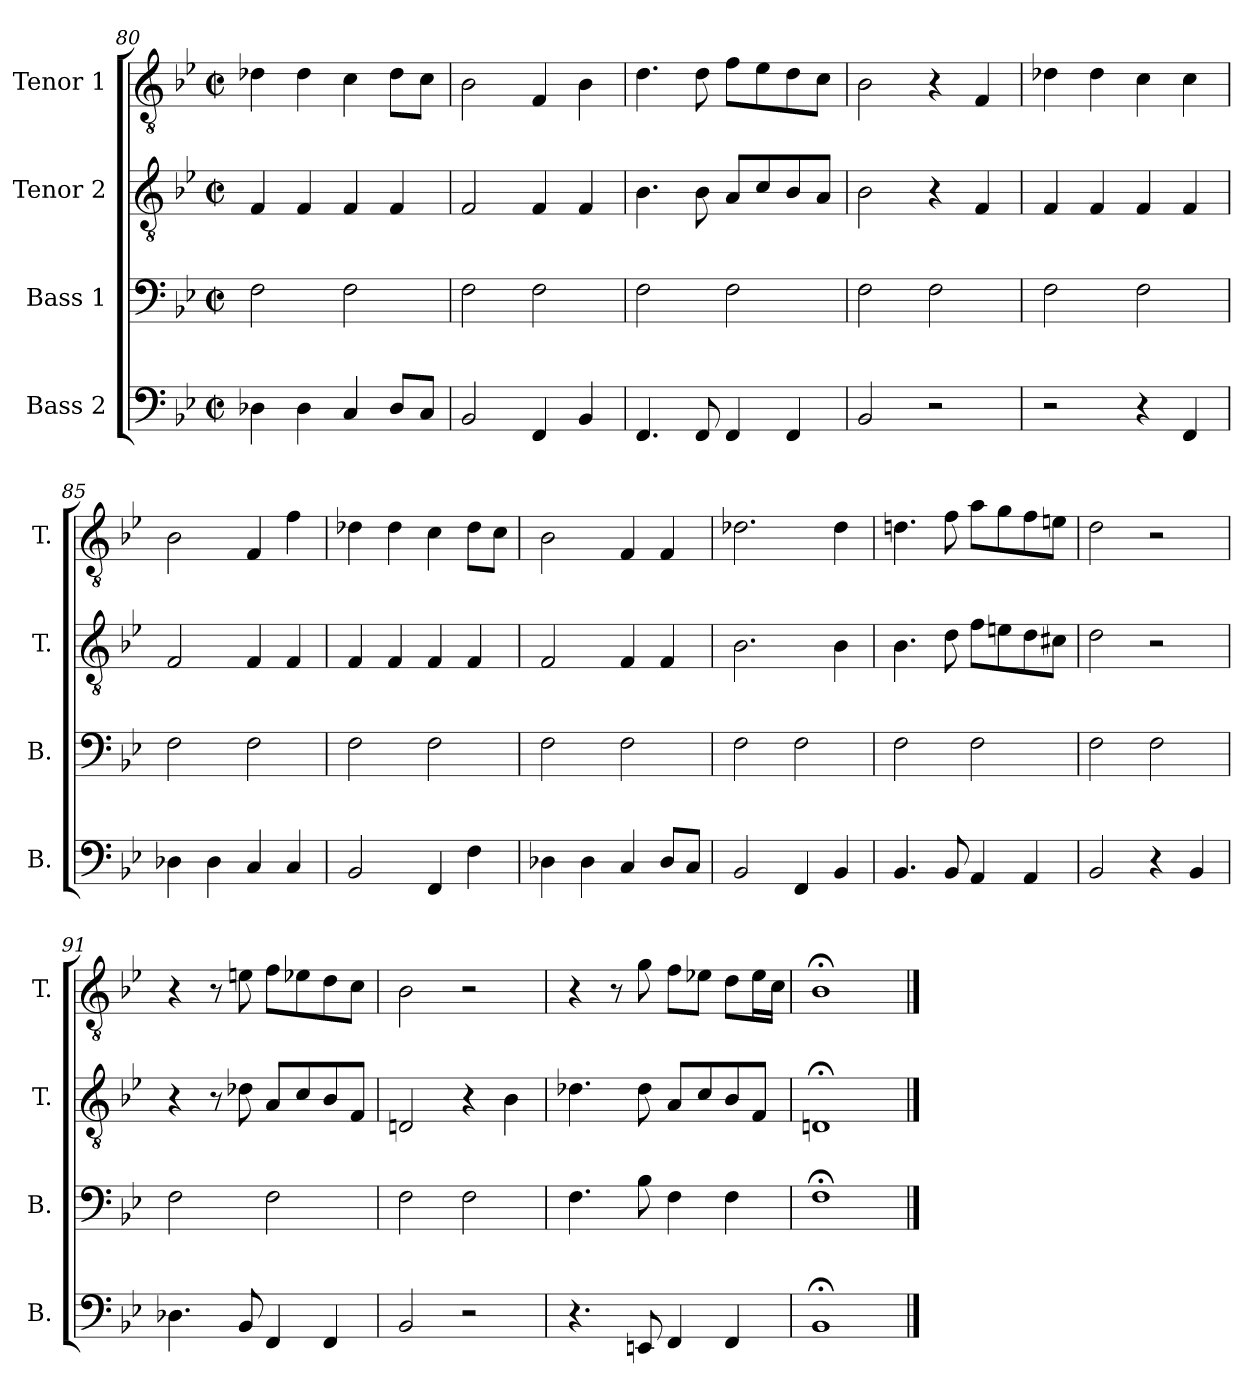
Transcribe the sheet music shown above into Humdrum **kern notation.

**kern	**kern	**kern	**kern
*part4	*part3	*part2	*part1
*staff4	*staff3	*staff2	*staff1
*I"Bass 2	*I"Bass 1	*I"Tenor 2	*I"Tenor 1
*I'B.	*I'B.	*I'T.	*I'T.
*clefF4	*clefF4	*clefGv2	*clefGv2
*	*	*ITrd7c12	*ITrd7c12
*k[b-e-]	*k[b-e-]	*k[b-e-]	*k[b-e-]
*B-:	*B-:	*B-:	*B-:
*M2/2	*M2/2	*M2/2	*M2/2
*met(c|)	*met(c|)	*met(c|)	*met(c|)
=80	=80	=80	=80
4D-Xi\	2Fi\	4FFi/	4D-Xi\
4D-i\	.	4FFi/	4D-i\
4Ci/	2Fi\	4FFi/	4Ci\
8D-i/L	.	4FFi/	8D-i\L
8Ci/J	.	.	8Ci\J
=81	=81	=81	=81
2BB-i/	2Fi\	2FFi/	2BB-i\
4FFi/	2Fi\	4FFi/	4FFi/
4BB-i/	.	4FFi/	4BB-i\
=82	=82	=82	=82
4.FFi/	2Fi\	4.BB-i\	4.Di\
8FFi/	.	8BB-i\	8Di\
4FFi/	2Fi\	8AAi/L	8Fi\L
.	.	8Ci/	8E-i\
4FFi/	.	8BB-i/	8Di\
.	.	8AAi/J	8Ci\J
=83	=83	=83	=83
2BB-i/	2Fi\	2BB-i\	2BB-i\
2r	2Fi\	4r	4r
.	.	4FFi/	4FFi/
=84	=84	=84	=84
2r	2Fi\	4FFi/	4D-Xi\
.	.	4FFi/	4D-i\
4r	2Fi\	4FFi/	4Ci\
4FFi/	.	4FFi/	4Ci\
!!LO:LB:g=z
=85	=85	=85	=85
4D-Xi\	2Fi\	2FFi/	2BB-i\
4D-i\	.	.	.
4Ci/	2Fi\	4FFi/	4FFi/
4Ci/	.	4FFi/	4Fi\
=86	=86	=86	=86
2BB-i/	2Fi\	4FFi/	4D-Xi\
.	.	4FFi/	4D-i\
4FFi/	2Fi\	4FFi/	4Ci\
4Fi\	.	4FFi/	8D-i\L
.	.	.	8Ci\J
=87	=87	=87	=87
4D-Xi\	2Fi\	2FFi/	2BB-i\
4D-i\	.	.	.
4Ci/	2Fi\	4FFi/	4FFi/
8D-i/L	.	4FFi/	4FFi/
8Ci/J	.	.	.
=88	=88	=88	=88
2BB-i/	2Fi\	2.BB-i\	2.D-Xi\
4FFi/	2Fi\	.	.
4BB-i/	.	4BB-i\	4D-i\
=89	=89	=89	=89
4.BB-i/	2Fi\	4.BB-i\	4.Dni\
8BB-i/	.	8Di\	8Fi\
4AAi/	2Fi\	8Fi\L	8Ai\L
.	.	8Eni\	8Gi\
4AAi/	.	8Di\	8Fi\
.	.	8C#Xi\J	8Eni\J
!!LO:PB:g=z
=90	=90	=90	=90
2BB-i/	2Fi\	2Di\	2Di\
4r	2Fi\	2r	2r
4BB-i/	.	.	.
=91	=91	=91	=91
4.D-Xi\	2Fi\	4r	4r
.	.	8r	8r
8BB-i/	.	8D-Xi\	8Eni\
4FFi/	2Fi\	8AAi/L	8Fi\L
.	.	8Ci/	8E-Xi\
4FFi/	.	8BB-i/	8Di\
.	.	8FFi/J	8Ci\J
=92	=92	=92	=92
2BB-i/	2Fi\	2DDni/	2BB-i\
2r	2Fi\	4r	2r
.	.	4BB-i\	.
=93	=93	=93	=93
4.r	4.Fi\	4.D-Xi\	4r
.	.	.	8r
8EEni/	8B-i\	8D-i\	8Gi\
4FFi/	4Fi\	8AAi/L	8Fi\L
.	.	8Ci/	8E-Xi\J
4FFi/	4Fi\	8BB-i/	8Di\L
.	.	8FFi/J	16E-i\L
.	.	.	16Ci\JJ
=94	=94	=94	=94
1BB-;i	1F;i	1DDn;i	1BB-;i
==	==	==	==
*-	*-	*-	*-
